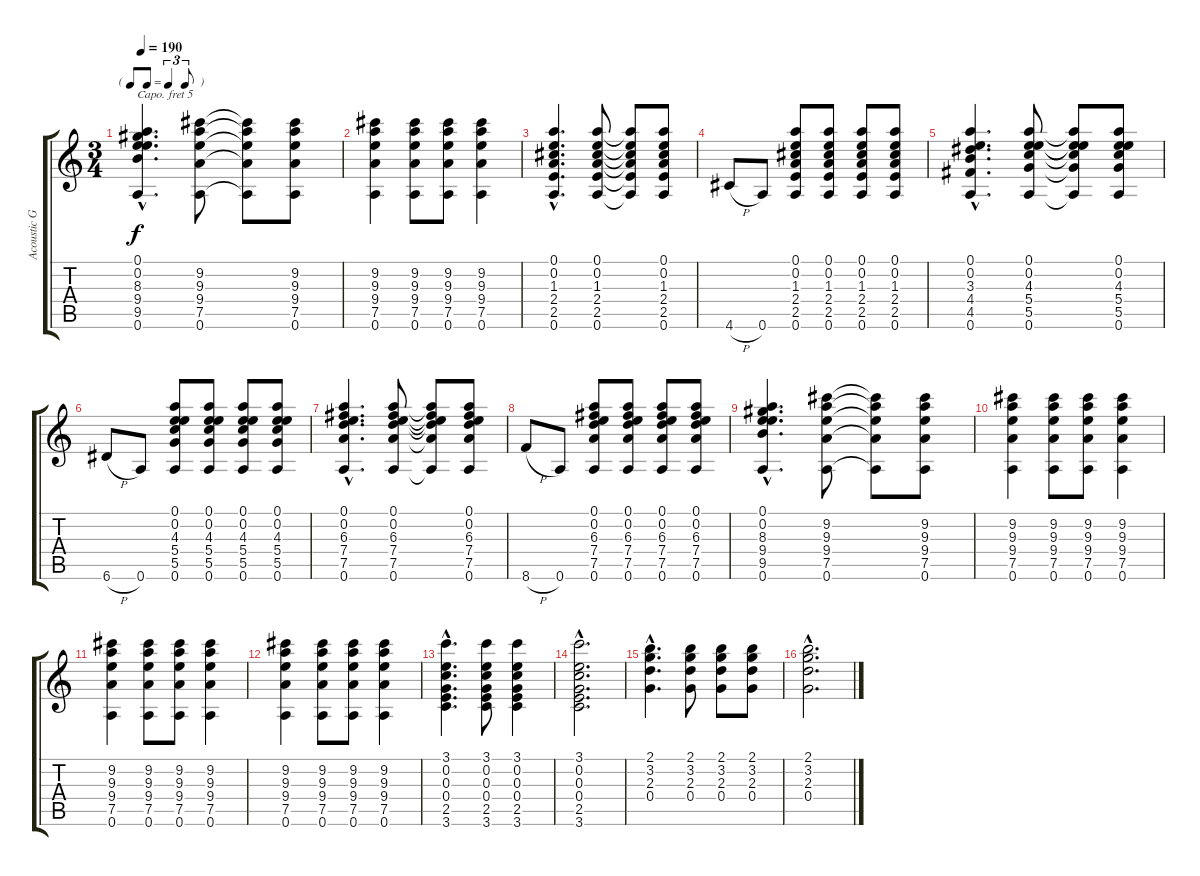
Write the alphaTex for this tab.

\track ("Acoustic Guitar" "Acoustic G") {instrument acousticguitarsteel}
\staff {score tabs}
\capo 5
\tuning (E4 B3 G3 D3 A2 E2) {hide}
\ts (3 4)
\tf triplet8th
\tempo 190
\clef g2
\ks c
(0.1{hac} 0.2{hac} 8.3{hac} 9.4{hac} 9.5{hac} 0.6{hac}).4{d dy f} (9.2 9.3 9.4 7.5 0.6).8 (9.2{t} 9.3{t} 9.4{t} 7.5{t} 0.6{t}).8 (9.2 9.3 9.4 7.5 0.6).8 |
(9.2 9.3 9.4 7.5 0.6).4 (9.2 9.3 9.4 7.5 0.6).8 (9.2 9.3 9.4 7.5 0.6).8 (9.2 9.3 9.4 7.5 0.6).4 |
(0.1{hac} 0.2{hac} 1.3{hac} 2.4{hac} 2.5{hac} 0.6{hac}).4{d} (0.1 0.2 1.3 2.4 2.5 0.6).8 (0.1{t} 0.2{t} 1.3{t} 2.4{t} 2.5{t} 0.6{t}).8 (0.1 0.2 1.3 2.4 2.5 0.6).8 |
4.6{h}.8 0.6.8 (0.1 0.2 1.3 2.4 2.5 0.6).8 (0.1 0.2 1.3 2.4 2.5 0.6).8 (0.1 0.2 1.3 2.4 2.5 0.6).8 (0.1 0.2 1.3 2.4 2.5 0.6).8 |
(0.1{hac} 0.2{hac} 3.3{hac} 4.4{hac} 4.5{hac} 0.6{hac}).4{d} (0.1 0.2 4.3 5.4 5.5 0.6).8 (0.1{t} 0.2{t} 4.3{t} 5.4{t} 5.5{t} 0.6{t}).8 (0.1 0.2 4.3 5.4 5.5 0.6).8 |
6.6{h}.8 0.6.8 (0.1 0.2 4.3 5.4 5.5 0.6).8 (0.1 0.2 4.3 5.4 5.5 0.6).8 (0.1 0.2 4.3 5.4 5.5 0.6).8 (0.1 0.2 4.3 5.4 5.5 0.6).8 |
(0.1{hac} 0.2{hac} 6.3{hac} 7.4{hac} 7.5{hac} 0.6{hac}).4{d} (0.1 0.2 6.3 7.4 7.5 0.6).8 (0.1{t} 0.2{t} 6.3{t} 7.4{t} 7.5{t} 0.6{t}).8 (0.1 0.2 6.3 7.4 7.5 0.6).8 |
8.6{h}.8 0.6.8 (0.1 0.2 6.3 7.4 7.5 0.6).8 (0.1 0.2 6.3 7.4 7.5 0.6).8 (0.1 0.2 6.3 7.4 7.5 0.6).8 (0.1 0.2 6.3 7.4 7.5 0.6).8 |
(0.1{hac} 0.2{hac} 8.3{hac} 9.4{hac} 9.5{hac} 0.6{hac}).4{d} (9.2 9.3 9.4 7.5 0.6).8 (9.2{t} 9.3{t} 9.4{t} 7.5{t} 0.6{t}).8 (9.2 9.3 9.4 7.5 0.6).8 |
(9.2 9.3 9.4 7.5 0.6).4 (9.2 9.3 9.4 7.5 0.6).8 (9.2 9.3 9.4 7.5 0.6).8 (9.2 9.3 9.4 7.5 0.6).4 |
(9.2 9.3 9.4 7.5 0.6).4 (9.2 9.3 9.4 7.5 0.6).8 (9.2 9.3 9.4 7.5 0.6).8 (9.2 9.3 9.4 7.5 0.6).4 |
(9.2 9.3 9.4 7.5 0.6).4 (9.2 9.3 9.4 7.5 0.6).8 (9.2 9.3 9.4 7.5 0.6).8 (9.2 9.3 9.4 7.5 0.6).4 |
(3.1{hac} 0.2{hac} 0.3{hac} 0.4{hac} 2.5{hac} 3.6{hac}).4{d} (3.1 0.2 0.3 0.4 2.5 3.6).8 (3.1 0.2 0.3 0.4 2.5 3.6).4 |
(3.1{hac} 0.2{hac} 0.3{hac} 0.4{hac} 2.5{hac} 3.6{hac}).2{d} |
(2.1{hac} 3.2{hac} 2.3{hac} 0.4{hac}).4{d} (2.1 3.2 2.3 0.4).8 (2.1 3.2 2.3 0.4).8 (2.1 3.2 2.3 0.4).8 |
(2.1{hac} 3.2{hac} 2.3{hac} 0.4{hac}).2{d}
